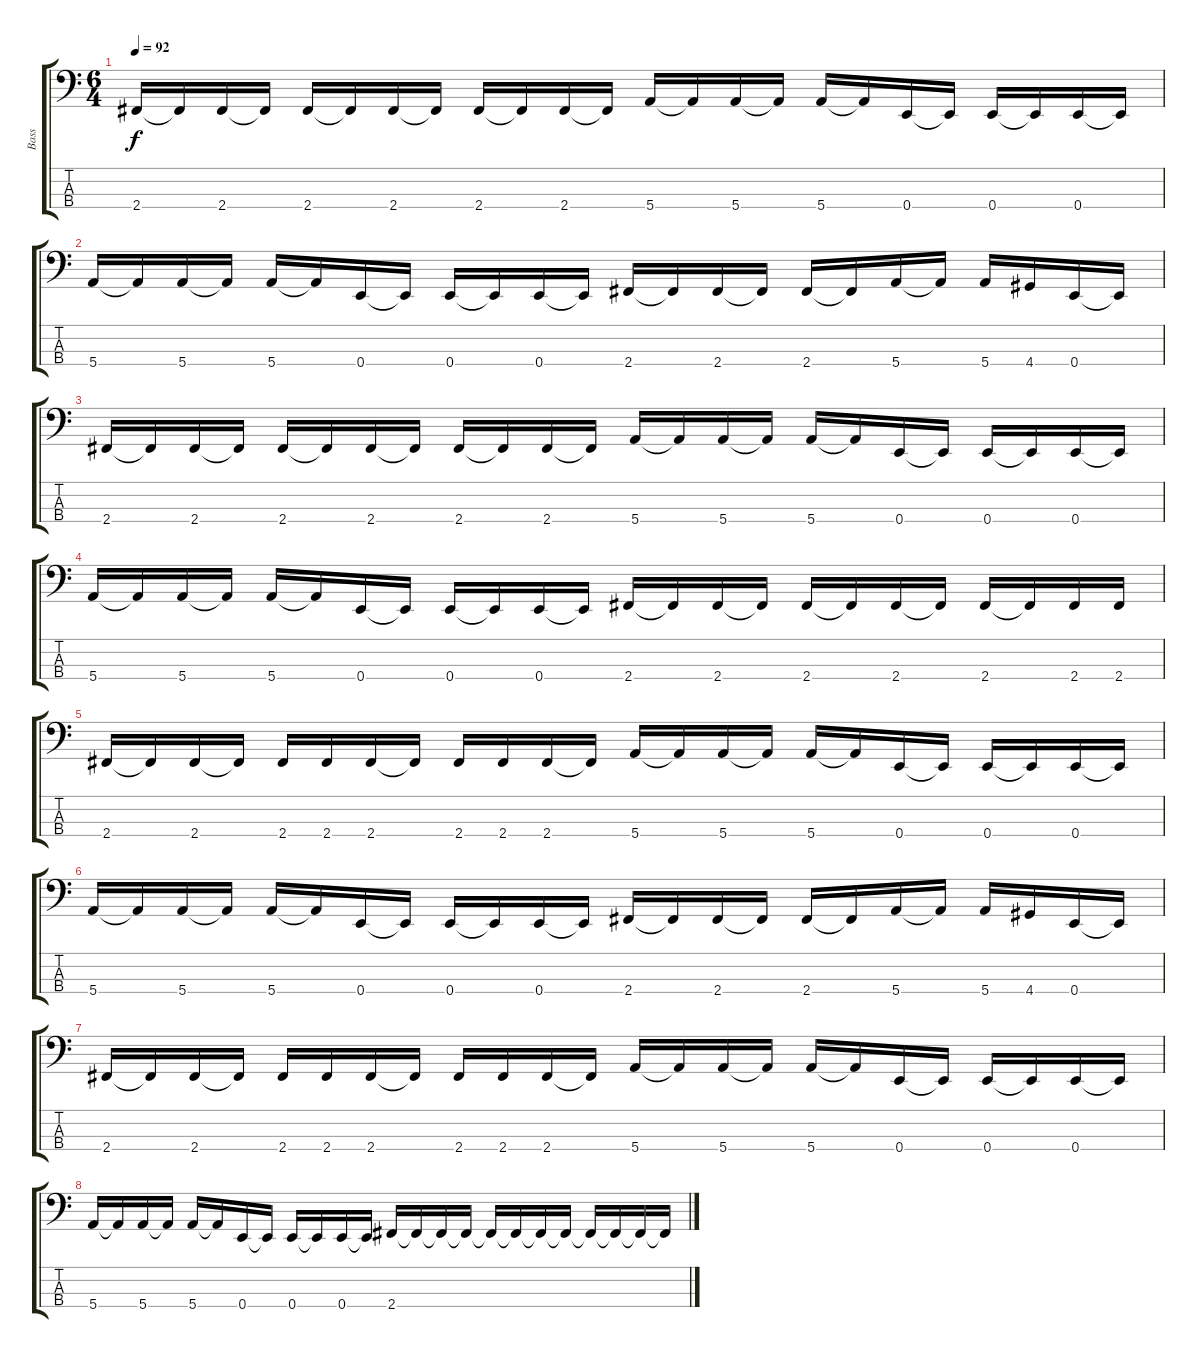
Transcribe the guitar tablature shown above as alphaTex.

\track ("Bass" "Bass") {instrument electricbasspick}
\staff {score tabs}
\tuning (G2 D2 A1 E1) {hide}
\ts (6 4)
\tempo 92
\clef f4
\ks c
2.4.16{dy f} 2.4{t}.16 2.4.16 2.4{t}.16 2.4.16 2.4{t}.16 2.4.16 2.4{t}.16 2.4.16 2.4{t}.16 2.4.16 2.4{t}.16 5.4.16 5.4{t}.16 5.4.16 5.4{t}.16 5.4.16 5.4{t}.16 0.4.16 0.4{t}.16 0.4.16 0.4{t}.16 0.4.16 0.4{t}.16 |
5.4.16 5.4{t}.16 5.4.16 5.4{t}.16 5.4.16 5.4{t}.16 0.4.16 0.4{t}.16 0.4.16 0.4{t}.16 0.4.16 0.4{t}.16 2.4.16 2.4{t}.16 2.4.16 2.4{t}.16 2.4.16 2.4{t}.16 5.4.16 5.4{t}.16 5.4.16 4.4.16 0.4.16 0.4{t}.16 |
2.4.16 2.4{t}.16 2.4.16 2.4{t}.16 2.4.16 2.4{t}.16 2.4.16 2.4{t}.16 2.4.16 2.4{t}.16 2.4.16 2.4{t}.16 5.4.16 5.4{t}.16 5.4.16 5.4{t}.16 5.4.16 5.4{t}.16 0.4.16 0.4{t}.16 0.4.16 0.4{t}.16 0.4.16 0.4{t}.16 |
5.4.16 5.4{t}.16 5.4.16 5.4{t}.16 5.4.16 5.4{t}.16 0.4.16 0.4{t}.16 0.4.16 0.4{t}.16 0.4.16 0.4{t}.16 2.4.16 2.4{t}.16 2.4.16 2.4{t}.16 2.4.16 2.4{t}.16 2.4.16 2.4{t}.16 2.4.16 2.4{t}.16 2.4.16 2.4.16 |
2.4.16 2.4{t}.16 2.4.16 2.4{t}.16 2.4.16 2.4.16 2.4.16 2.4{t}.16 2.4.16 2.4.16 2.4.16 2.4{t}.16 5.4.16 5.4{t}.16 5.4.16 5.4{t}.16 5.4.16 5.4{t}.16 0.4.16 0.4{t}.16 0.4.16 0.4{t}.16 0.4.16 0.4{t}.16 |
5.4.16 5.4{t}.16 5.4.16 5.4{t}.16 5.4.16 5.4{t}.16 0.4.16 0.4{t}.16 0.4.16 0.4{t}.16 0.4.16 0.4{t}.16 2.4.16 2.4{t}.16 2.4.16 2.4{t}.16 2.4.16 2.4{t}.16 5.4.16 5.4{t}.16 5.4.16 4.4.16 0.4.16 0.4{t}.16 |
2.4.16 2.4{t}.16 2.4.16 2.4{t}.16 2.4.16 2.4.16 2.4.16 2.4{t}.16 2.4.16 2.4.16 2.4.16 2.4{t}.16 5.4.16 5.4{t}.16 5.4.16 5.4{t}.16 5.4.16 5.4{t}.16 0.4.16 0.4{t}.16 0.4.16 0.4{t}.16 0.4.16 0.4{t}.16 |
5.4.16 5.4{t}.16 5.4.16 5.4{t}.16 5.4.16 5.4{t}.16 0.4.16 0.4{t}.16 0.4.16 0.4{t}.16 0.4.16 0.4{t}.16 2.4.16 2.4{t}.16 2.4{t}.16 2.4{t}.16 2.4{t}.16 2.4{t}.16 2.4{t}.16 2.4{t}.16 2.4{t}.16 2.4{t}.16 2.4{t}.16 2.4{t}.16
